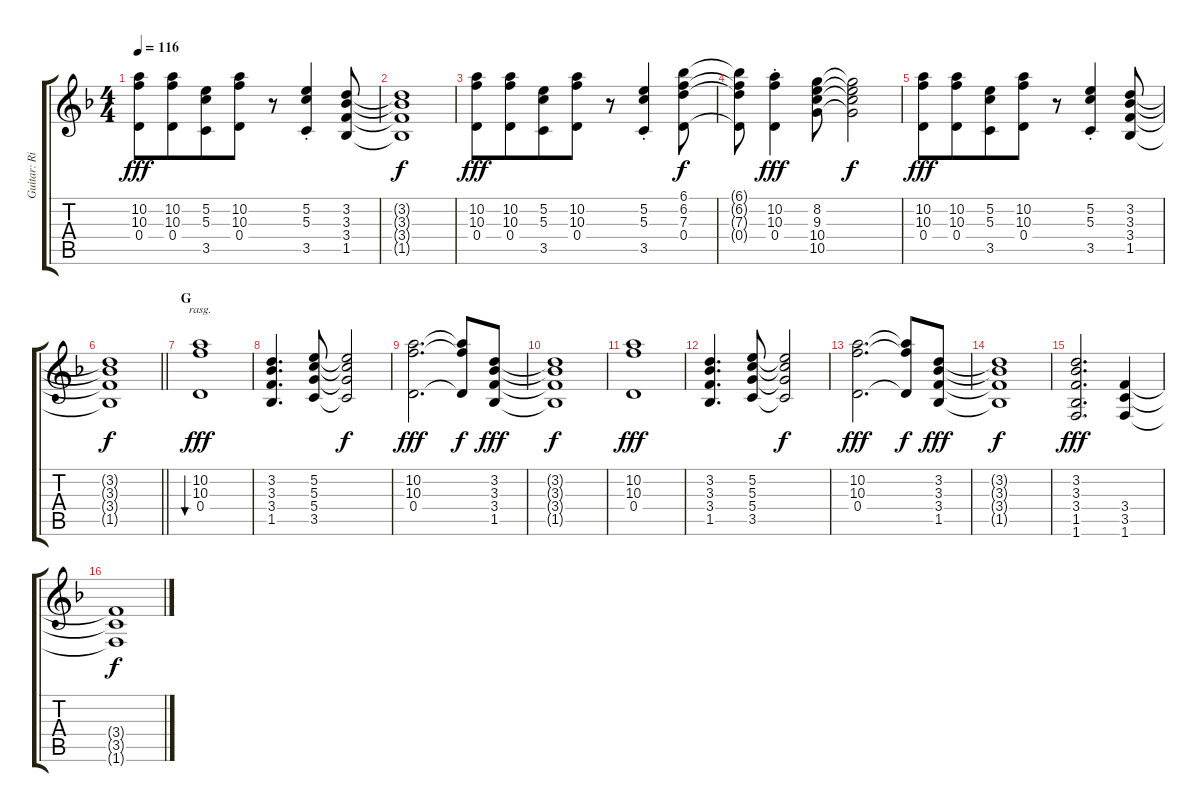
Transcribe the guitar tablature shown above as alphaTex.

\track ("Guitar: Rik" "Guitar: Ri") {instrument electricguitarclean}
\staff {score tabs}
\tuning (E4 B3 G3 D3 A2 E2) {hide}
\ts (4 4)
\tempo 116
\clef g2
\ks f
(10.2 10.3 0.4).8{dy fff} (10.2 10.3 0.4).8{beam merge} (5.2 5.3 3.5).8 (10.2 10.3 0.4).8 r.8 (5.2{st} 5.3{st} 3.5{st}).4 (3.2 3.3 3.4 1.5).8 |
(3.2{t} 3.3{t} 3.4{t} 1.5{t}).1{dy f} |
(10.2 10.3 0.4).8{dy fff} (10.2 10.3 0.4).8{beam merge} (5.2 5.3 3.5).8 (10.2 10.3 0.4).8 r.8 (5.2{st} 5.3{st} 3.5{st}).4 (6.1 6.2 7.3 0.4).8{dy f} |
(6.1{t} 6.2{t} 7.3{t} 0.4{t}).8 (10.2{st} 10.3{st} 0.4{st}).4{dy fff} (8.2 9.3 10.4 10.5).8 (8.2{t} 9.3{t} 10.4{t} 10.5{t}).2{dy f} |
(10.2 10.3 0.4).8{dy fff} (10.2 10.3 0.4).8{beam merge} (5.2 5.3 3.5).8 (10.2 10.3 0.4).8 r.8 (5.2{st} 5.3{st} 3.5{st}).4 (3.2 3.3 3.4 1.5).8 |
\barLineRight lightlight
(3.2{t} 3.3{t} 3.4{t} 1.5{t}).1{dy f} |
\section ("" "G")
(10.2 10.3 0.4).1{bu 120 rasg ii dy fff instrument electricguitarjazz} |
(3.2 3.3 3.4 1.5).4{d} (5.2 5.3 5.4 3.5).8 (5.2{t} 5.3{t} 5.4{t} 3.5{t}).2{dy f} |
(10.2 10.3 0.4).2{d dy fff} (10.2{t} 10.3{t} 0.4{t}).8{dy f} (3.2 3.3 3.4 1.5).8{dy fff} |
(3.2{t} 3.3{t} 3.4{t} 1.5{t}).1{dy f} |
(10.2 10.3 0.4).1{dy fff} |
(3.2 3.3 3.4 1.5).4{d} (5.2 5.3 5.4 3.5).8 (5.2{t} 5.3{t} 5.4{t} 3.5{t}).2{dy f} |
(10.2 10.3 0.4).2{d dy fff} (10.2{t} 10.3{t} 0.4{t}).8{dy f} (3.2 3.3 3.4 1.5).8{dy fff} |
(3.2{t} 3.3{t} 3.4{t} 1.5{t}).1{dy f} |
(3.2 3.3 3.4 1.5 1.6).2{d dy fff} (3.4 3.5 1.6).4 |
(3.4{t} 3.5{t} 1.6{t}).1{dy f}
